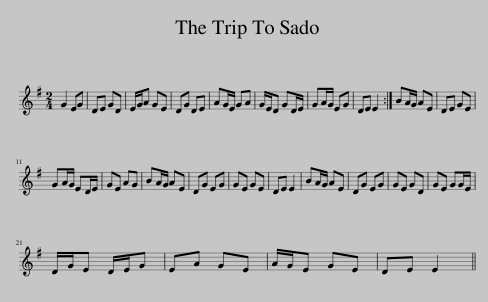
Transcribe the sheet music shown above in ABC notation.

X:1
L:1/8
M:2/4
I:linebreak $
K:Emin
V:1 treble
V:1
 G2 EG | DE GD | E/G/A GE | DG DE | AG/E/ GA | %5
 G/E/D GD/E/ | GA/G/ EG | DE E2 :| BA/G/ AE | DE GE |$ %10
 GA/G/ ED/E/ | GE AG | BA/G/ AE | DG EG | GE GE | %15
 DE E2 | BA/G/ AE | DG EG | GE GD | GE GG/E/ |$ %20
 D/G/E D/E/G | EA GE | A/G/E GE | DE E2 || %24
